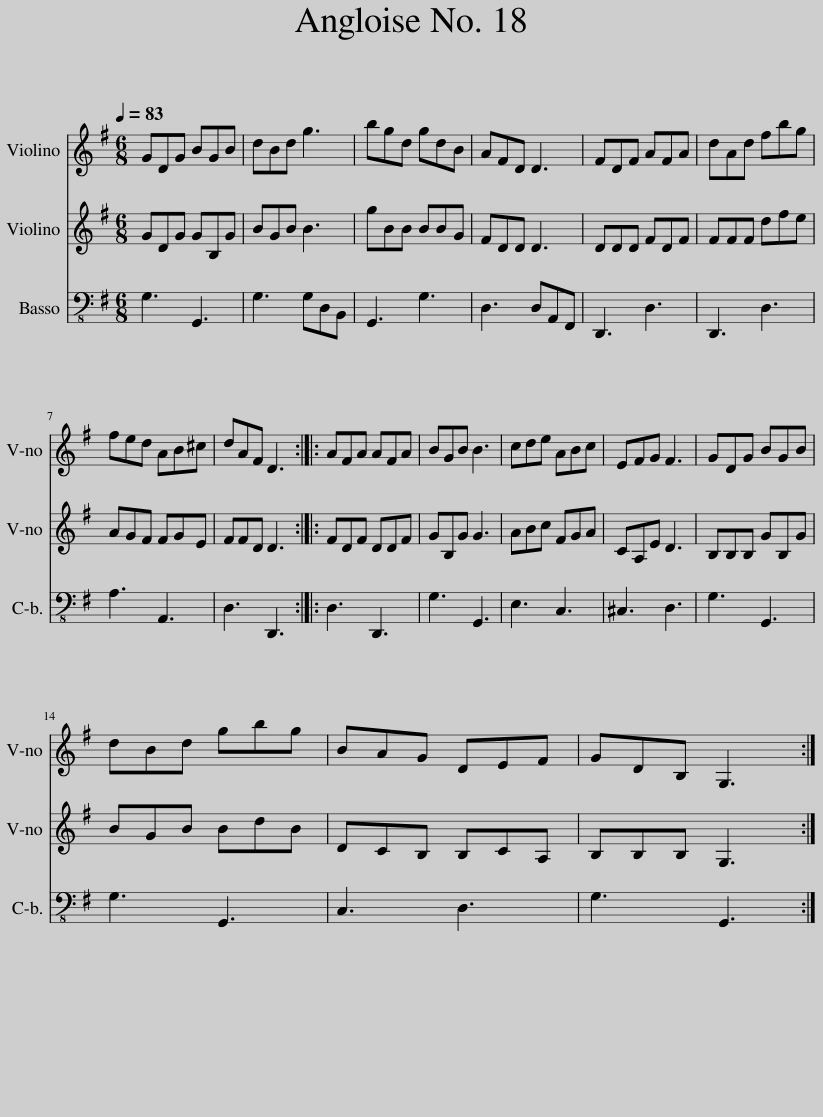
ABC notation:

X:1
%%score 1 2 3
L:1/8
Q:1/4=83
M:6/8
I:linebreak $
K:G
V:1 treble
V:2 treble
V:3 bass-8
V:1
 GDG BGB | dBd g3 | bgd gdB | AFD D3 | FDF AFA | %5
 dAd fbg |$ fed AB^c | dAF D3 :: AFA AFA | BGB B3 | %10
 cde ABc | EFG F3 | GDG BGB |$ dBd gbg | BAG DEF | %15
 GDB, G,3 :| %16
V:2
 GDG GB,G | BGB B3 | gBB BBG | FDD D3 | DDD FDF | %5
 FFF dfe |$ AGF FGE | FFD D3 :: FDF DDF | GB,G G3 | %10
 ABc FGA | CA,E D3 | B,B,B, GB,G |$ BGB BdB | DCB, B,CA, | %15
 B,B,B, G,3 :| %16
V:3
 G,3 G,,3 | G,3 G,D,B,, | G,,3 G,3 | D,3 D,A,,F,, | D,,3 D,3 | %5
 D,,3 D,3 |$ A,3 A,,3 | D,3 D,,3 :: D,3 D,,3 | G,3 G,,3 | %10
 E,3 C,3 | ^C,3 D,3 | G,3 G,,3 |$ G,3 G,,3 | C,3 D,3 | %15
 G,3 G,,3 :| %16
